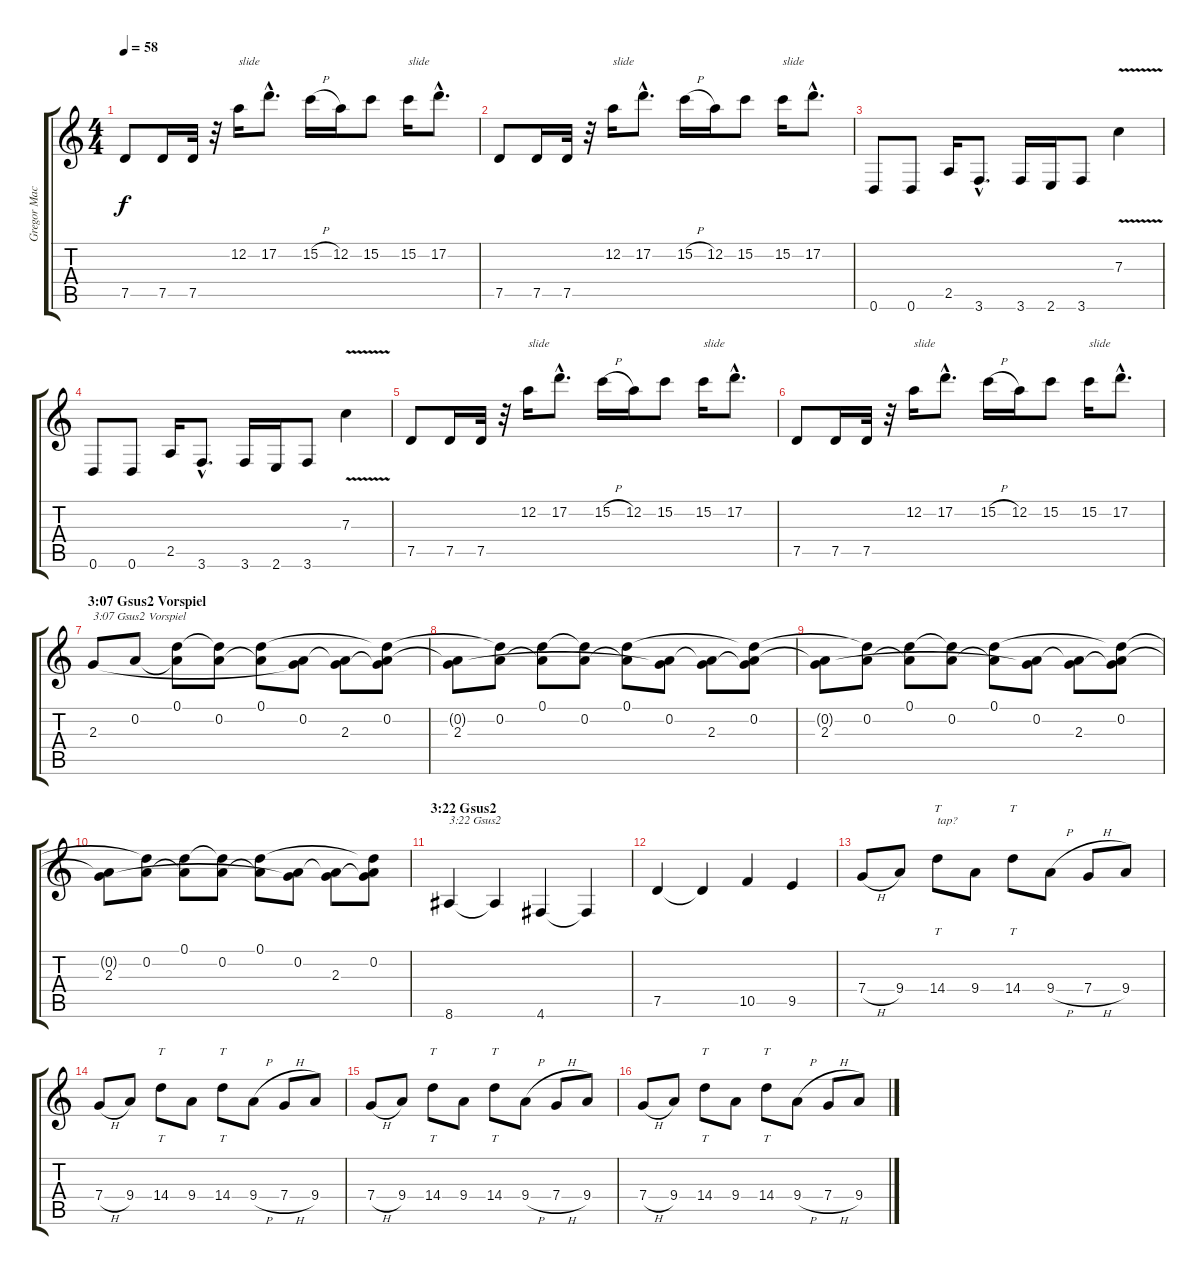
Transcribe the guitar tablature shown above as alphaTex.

\track ("Gregor Mackintosh" "Gregor Mac") {instrument overdrivenguitar}
\staff {score tabs}
\tuning (D4 A3 F3 C3 G2 D2) {hide}
\ts (4 4)
\tempo 58
\clef g2
\ks c
7.5.8{dy f} 7.5.16 7.5.32 r.32 12.2.16{txt "slide"} 17.2{hac}.8{d} 15.2{h}.16 12.2.16 15.2.8 15.2.16{txt "slide"} 17.2{hac}.8{d} |
7.5.8 7.5.16 7.5.32 r.32 12.2.16{txt "slide"} 17.2{hac}.8{d} 15.2{h}.16 12.2.16 15.2.8 15.2.16{txt "slide"} 17.2{hac}.8{d} |
0.6.8 0.6.8 2.5.16 3.6{hac}.8{d} 3.6.16 2.6.16 3.6.8 7.3{v}.4 |
0.6.8 0.6.8 2.5.16 3.6{hac}.8{d} 3.6.16 2.6.16 3.6.8 7.3{v}.4 |
7.5.8 7.5.16 7.5.32 r.32 12.2.16{txt "slide"} 17.2{hac}.8{d} 15.2{h}.16 12.2.16 15.2.8 15.2.16{txt "slide"} 17.2{hac}.8{d} |
7.5.8 7.5.16 7.5.32 r.32 12.2.16{txt "slide"} 17.2{hac}.8{d} 15.2{h}.16 12.2.16 15.2.8 15.2.16{txt "slide"} 17.2{hac}.8{d} |
\section ("" "3:07 Gsus2 Vorspiel")
2.3.8{txt "3:07 Gsus2 Vorspiel" volume 9 balance 16 instrument acousticguitarsteel} 0.2.8 (0.1 0.2{t}).8 (0.1{t} 0.2).8 (0.1 0.2{t}).8 (0.2 2.3{t}).8 (0.2{t} 2.3).8 (0.1{t} 0.2 2.3{t}).8 |
(0.2{t} 2.3).8 (0.1{t} 0.2).8 (0.1 0.2{t}).8 (0.1{t} 0.2).8 (0.1 0.2{t}).8 (0.2 2.3{t}).8 (0.2{t} 2.3).8 (0.1{t} 0.2 2.3{t}).8 |
(0.2{t} 2.3).8 (0.1{t} 0.2).8 (0.1 0.2{t}).8 (0.1{t} 0.2).8 (0.1 0.2{t}).8 (0.2 2.3{t}).8 (0.2{t} 2.3).8 (0.1{t} 0.2 2.3{t}).8 |
(0.2{t} 2.3).8 (0.1{t} 0.2).8 (0.1 0.2{t}).8 (0.1{t} 0.2).8 (0.1 0.2{t}).8 (0.2 2.3{t}).8 (0.2{t} 2.3).8 (0.1{t} 0.2 2.3{t}).8 |
\section ("" "3:22 Gsus2")
8.6.4{txt "3:22 Gsus2" volume 13 instrument overdrivenguitar} 8.6{t}.4 4.6.4 4.6{t}.4 |
7.5.4 7.5{t}.4 10.5.4 9.5.4 |
7.4{h}.8 9.4.8 14.4.8{tt txt "tap?"} 9.4.8 14.4.8{tt} 9.4{h}.8 7.4{h}.8 9.4.8 |
7.4{h}.8 9.4.8 14.4.8{tt} 9.4.8 14.4.8{tt} 9.4{h}.8 7.4{h}.8 9.4.8 |
7.4{h}.8 9.4.8 14.4.8{tt} 9.4.8 14.4.8{tt} 9.4{h}.8 7.4{h}.8 9.4.8 |
7.4{h}.8 9.4.8 14.4.8{tt} 9.4.8 14.4.8{tt} 9.4{h}.8 7.4{h}.8 9.4.8
